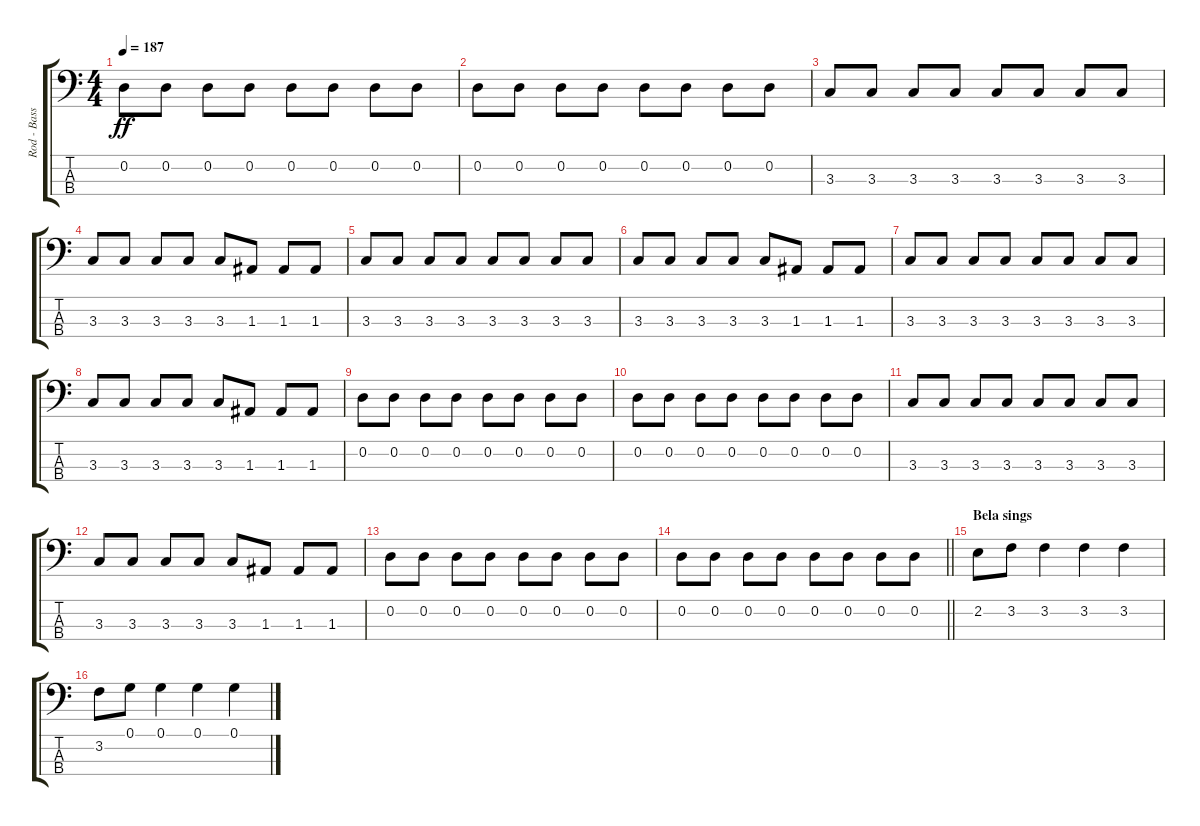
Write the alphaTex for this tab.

\track ("Rod - Bass" "Rod - Bass") {instrument electricbasspick}
\staff {score tabs}
\tuning (G2 D2 A1 E1) {hide}
\ts (4 4)
\tempo 187
\clef f4
\ks c
0.2.8{dy ff} 0.2.8 0.2.8 0.2.8 0.2.8 0.2.8 0.2.8 0.2.8 |
0.2.8 0.2.8 0.2.8 0.2.8 0.2.8 0.2.8 0.2.8 0.2.8 |
3.3.8 3.3.8 3.3.8 3.3.8 3.3.8 3.3.8 3.3.8 3.3.8 |
3.3.8 3.3.8 3.3.8 3.3.8 3.3.8 1.3.8 1.3.8 1.3.8 |
3.3.8 3.3.8 3.3.8 3.3.8 3.3.8 3.3.8 3.3.8 3.3.8 |
3.3.8 3.3.8 3.3.8 3.3.8 3.3.8 1.3.8 1.3.8 1.3.8 |
3.3.8 3.3.8 3.3.8 3.3.8 3.3.8 3.3.8 3.3.8 3.3.8 |
3.3.8 3.3.8 3.3.8 3.3.8 3.3.8 1.3.8 1.3.8 1.3.8 |
0.2.8 0.2.8 0.2.8 0.2.8 0.2.8 0.2.8 0.2.8 0.2.8 |
0.2.8 0.2.8 0.2.8 0.2.8 0.2.8 0.2.8 0.2.8 0.2.8 |
3.3.8 3.3.8 3.3.8 3.3.8 3.3.8 3.3.8 3.3.8 3.3.8 |
3.3.8 3.3.8 3.3.8 3.3.8 3.3.8 1.3.8 1.3.8 1.3.8 |
0.2.8 0.2.8 0.2.8 0.2.8 0.2.8 0.2.8 0.2.8 0.2.8 |
\barLineRight lightlight
0.2.8 0.2.8 0.2.8 0.2.8 0.2.8 0.2.8 0.2.8 0.2.8 |
\section ("" "Bela sings")
2.2.8 3.2.8 3.2.4 3.2.4 3.2.4 |
3.2.8 0.1.8 0.1.4 0.1.4 0.1.4
